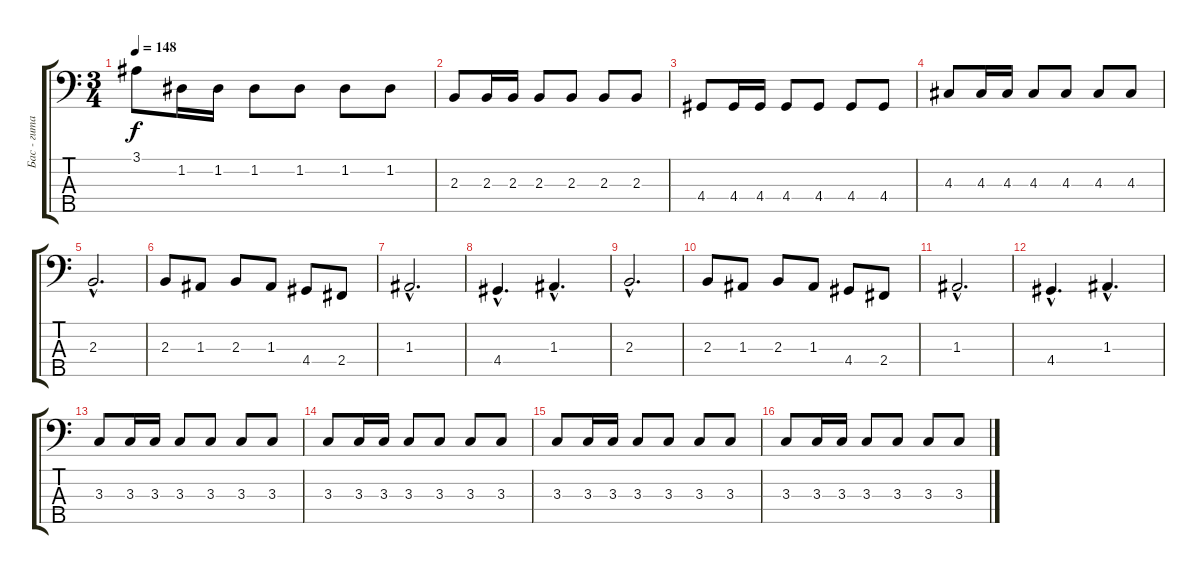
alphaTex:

\track ("Бас - гитара" "Бас - гита") {instrument electricbassfinger}
\staff {score tabs}
\tuning (G2 D2 A1 E1 B0) {hide}
\ts (3 4)
\tempo 148
\clef f4
\ks c
3.1.8{dy f} 1.2.16 1.2.16 1.2.8 1.2.8 1.2.8 1.2.8 |
2.3.8 2.3.16 2.3.16 2.3.8 2.3.8 2.3.8 2.3.8 |
4.4.8 4.4.16 4.4.16 4.4.8 4.4.8 4.4.8 4.4.8 |
4.3.8 4.3.16 4.3.16 4.3.8 4.3.8 4.3.8 4.3.8 |
2.3{hac}.2{d} |
2.3.8 1.3.8 2.3.8 1.3.8 4.4.8 2.4.8 |
1.3{hac}.2{d} |
4.4{hac}.4{d} 1.3{hac}.4{d} |
2.3{hac}.2{d} |
2.3.8 1.3.8 2.3.8 1.3.8 4.4.8 2.4.8 |
1.3{hac}.2{d} |
4.4{hac}.4{d} 1.3{hac}.4{d} |
3.3.8 3.3.16 3.3.16 3.3.8 3.3.8 3.3.8 3.3.8 |
3.3.8 3.3.16 3.3.16 3.3.8 3.3.8 3.3.8 3.3.8 |
3.3.8 3.3.16 3.3.16 3.3.8 3.3.8 3.3.8 3.3.8 |
3.3.8 3.3.16 3.3.16 3.3.8 3.3.8 3.3.8 3.3.8
